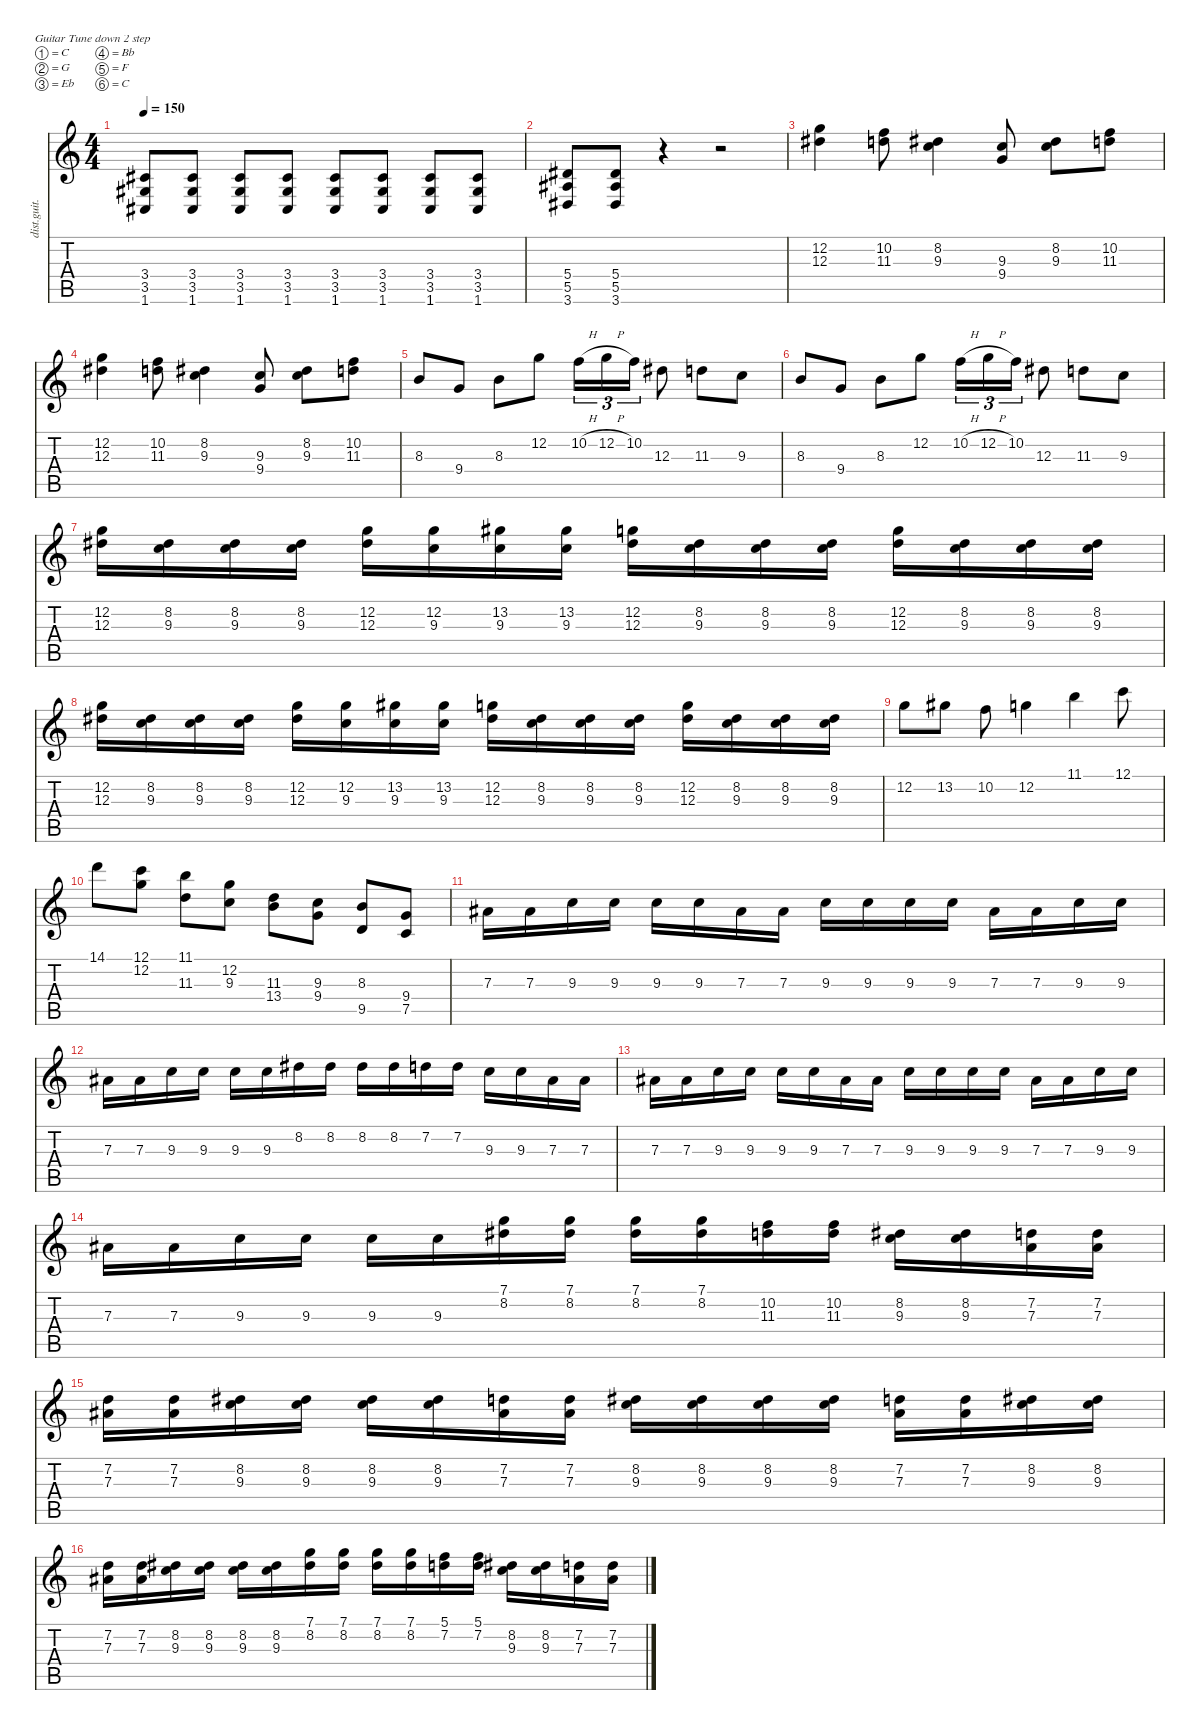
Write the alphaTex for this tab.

\defaultSystemsLayout 4
\hideDynamics
\bracketExtendMode nobrackets
\otherSystemsTrackNameOrientation horizontal
\track ("Guitar 1" "dist.guit.") {mute instrument distortionguitar}
\staff {score tabs}
\tuning (C4 G3 Eb3 Bb2 F2 C2)
\ts (4 4)
\tempo 150
\clef g2
\ks c
(3.4{acc #} 3.5{acc #} 1.6{acc #}).8{dy mf beam Up} (3.4{acc #} 3.5{acc #} 1.6{acc #}).8{dy p beam Up} (3.4{acc #} 3.5{acc #} 1.6{acc #}).8{beam Up} (3.4{acc #} 3.5{acc #} 1.6{acc #}).8{beam Up} (3.4{acc #} 3.5{acc #} 1.6{acc #}).8{beam Up} (3.4{acc #} 3.5{acc #} 1.6{acc #}).8{beam Up} (3.4{acc #} 3.5{acc #} 1.6{acc #}).8{beam Up} (3.4{acc #} 3.5{acc #} 1.6{acc #}).8{beam Up} |
(5.4{acc #} 5.5{acc #} 3.6{acc #}).8{dy mf beam Up} (5.4{acc #} 5.5{acc #} 3.6{acc #}).8{beam Up} r.4{beam Up} r.2{beam Up} |
(12.2 12.3{acc #}).4{dy f beam Down} (10.2 11.3).8{beam Down} (8.2{acc #} 9.3).4{beam Down} (9.3 9.4).8{beam Up} (8.2{acc #} 9.3).8{beam Down} (10.2 11.3).8{beam Down} |
(12.2 12.3{acc #}).4{beam Down} (10.2 11.3).8{beam Down} (8.2{acc #} 9.3).4{beam Down} (9.3 9.4).8{beam Up} (8.2{acc #} 9.3).8{beam Down} (10.2 11.3).8{beam Down} |
8.3.8{dy mf beam Up} 9.4.8{beam Up} 8.3.8{beam Down} 12.2.8{beam Down} 10.2{h}.16{tu (3 2) beam Down} 12.2{h}.16{tu (3 2) dy f beam Down} 10.2.16{tu (3 2) beam Down} 12.3{acc #}.8{dy mf beam Down} 11.3.8{beam Down} 9.3.8{beam Down} |
8.3.8{beam Up} 9.4.8{beam Up} 8.3.8{beam Down} 12.2.8{beam Down} 10.2{h}.16{tu (3 2) beam Down} 12.2{h}.16{tu (3 2) dy f beam Down} 10.2.16{tu (3 2) beam Down} 12.3{acc #}.8{dy mf beam Down} 11.3.8{beam Down} 9.3.8{beam Down} |
(12.2 12.3{acc #}).16{beam Down} (8.2{acc #} 9.3).16{beam Down} (8.2{acc #} 9.3).16{beam Down} (8.2{acc #} 9.3).16{beam Down} (12.2 12.3{acc #}).16{beam Down} (12.2 9.3).16{beam Down} (13.2{acc #} 9.3).16{beam Down} (13.2{acc #} 9.3).16{beam Down} (12.2 12.3{acc #}).16{beam Down} (8.2{acc #} 9.3).16{beam Down} (8.2{acc #} 9.3).16{beam Down} (8.2{acc #} 9.3).16{beam Down} (12.2 12.3{acc #}).16{beam Down} (8.2{acc #} 9.3).16{beam Down} (8.2{acc #} 9.3).16{beam Down} (8.2{acc #} 9.3).16{beam Down} |
(12.2 12.3{acc #}).16{beam Down} (8.2{acc #} 9.3).16{beam Down} (8.2{acc #} 9.3).16{beam Down} (8.2{acc #} 9.3).16{beam Down} (12.2 12.3{acc #}).16{beam Down} (12.2 9.3).16{beam Down} (13.2{acc #} 9.3).16{beam Down} (13.2{acc #} 9.3).16{beam Down} (12.2 12.3{acc #}).16{beam Down} (8.2{acc #} 9.3).16{beam Down} (8.2{acc #} 9.3).16{beam Down} (8.2{acc #} 9.3).16{beam Down} (12.2 12.3{acc #}).16{beam Down} (8.2{acc #} 9.3).16{beam Down} (8.2{acc #} 9.3).16{beam Down} (8.2{acc #} 9.3).16{beam Down} |
12.2.8{beam Down} 13.2{acc #}.8{beam Down} 10.2.8{beam Down} 12.2.4{beam Down} 11.1.4{beam Down} 12.1.8{beam Down} |
14.1.8{dy f beam Down} (12.1 12.2).8{beam Down} (11.1 11.3).8{beam Down} (12.2 9.3).8{beam Down} (11.3 13.4).8{beam Down} (9.3 9.4).8{beam Down} (8.3 9.5).8{beam Up} (9.4 7.5).8{beam Up} |
7.3{acc #}.16{dy mf beam Down} 7.3{acc #}.16{beam Down} 9.3.16{beam Down} 9.3.16{beam Down} 9.3.16{beam Down} 9.3.16{beam Down} 7.3{acc #}.16{beam Down} 7.3{acc #}.16{beam Down} 9.3.16{beam Down} 9.3.16{beam Down} 9.3.16{beam Down} 9.3.16{beam Down} 7.3{acc #}.16{beam Down} 7.3{acc #}.16{beam Down} 9.3.16{beam Down} 9.3.16{beam Down} |
7.3{acc #}.16{beam Down} 7.3{acc #}.16{beam Down} 9.3.16{beam Down} 9.3.16{beam Down} 9.3.16{beam Down} 9.3.16{beam Down} 8.2{acc #}.16{beam Down} 8.2{acc #}.16{beam Down} 8.2{acc #}.16{beam Down} 8.2{acc #}.16{beam Down} 7.2.16{beam Down} 7.2.16{beam Down} 9.3.16{beam Down} 9.3.16{beam Down} 7.3{acc #}.16{beam Down} 7.3{acc #}.16{beam Down} |
7.3{acc #}.16{beam Down} 7.3{acc #}.16{beam Down} 9.3.16{beam Down} 9.3.16{beam Down} 9.3.16{beam Down} 9.3.16{beam Down} 7.3{acc #}.16{beam Down} 7.3{acc #}.16{beam Down} 9.3.16{beam Down} 9.3.16{beam Down} 9.3.16{beam Down} 9.3.16{beam Down} 7.3{acc #}.16{beam Down} 7.3{acc #}.16{beam Down} 9.3.16{beam Down} 9.3.16{beam Down} |
7.3{acc #}.16{beam Down} 7.3{acc #}.16{beam Down} 9.3.16{beam Down} 9.3.16{beam Down} 9.3.16{beam Down} 9.3.16{beam Down} (7.1 8.2{acc #}).16{dy f beam Down} (7.1 8.2{acc #}).16{beam Down} (7.1 8.2{acc #}).16{beam Down} (7.1 8.2{acc #}).16{beam Down} (10.2 11.3).16{beam Down} (10.2 11.3).16{beam Down} (8.2{acc #} 9.3).16{beam Down} (8.2{acc #} 9.3).16{beam Down} (7.2 7.3{acc #}).16{beam Down} (7.2 7.3{acc #}).16{beam Down} |
(7.2 7.3{acc #}).16{beam Down} (7.2 7.3{acc #}).16{beam Down} (8.2{acc #} 9.3).16{beam Down} (8.2{acc #} 9.3).16{beam Down} (8.2{acc #} 9.3).16{beam Down} (8.2{acc #} 9.3).16{beam Down} (7.2 7.3{acc #}).16{beam Down} (7.2 7.3{acc #}).16{beam Down} (8.2{acc #} 9.3).16{beam Down} (8.2{acc #} 9.3).16{beam Down} (8.2{acc #} 9.3).16{beam Down} (8.2{acc #} 9.3).16{beam Down} (7.2 7.3{acc #}).16{beam Down} (7.2 7.3{acc #}).16{beam Down} (8.2{acc #} 9.3).16{beam Down} (8.2{acc #} 9.3).16{beam Down} |
(7.2 7.3{acc #}).16{beam Down} (7.2 7.3{acc #}).16{beam Down} (8.2{acc #} 9.3).16{beam Down} (8.2{acc #} 9.3).16{beam Down} (8.2{acc #} 9.3).16{beam Down} (8.2{acc #} 9.3).16{beam Down} (7.1 8.2{acc #}).16{beam Down} (7.1 8.2{acc #}).16{beam Down} (7.1 8.2{acc #}).16{beam Down} (7.1 8.2{acc #}).16{beam Down} (5.1 7.2).16{beam Down} (5.1 7.2).16{beam Down} (8.2{acc #} 9.3).16{beam Down} (8.2{acc #} 9.3).16{beam Down} (7.2 7.3{acc #}).16{beam Down} (7.2 7.3{acc #}).16{beam Down}
